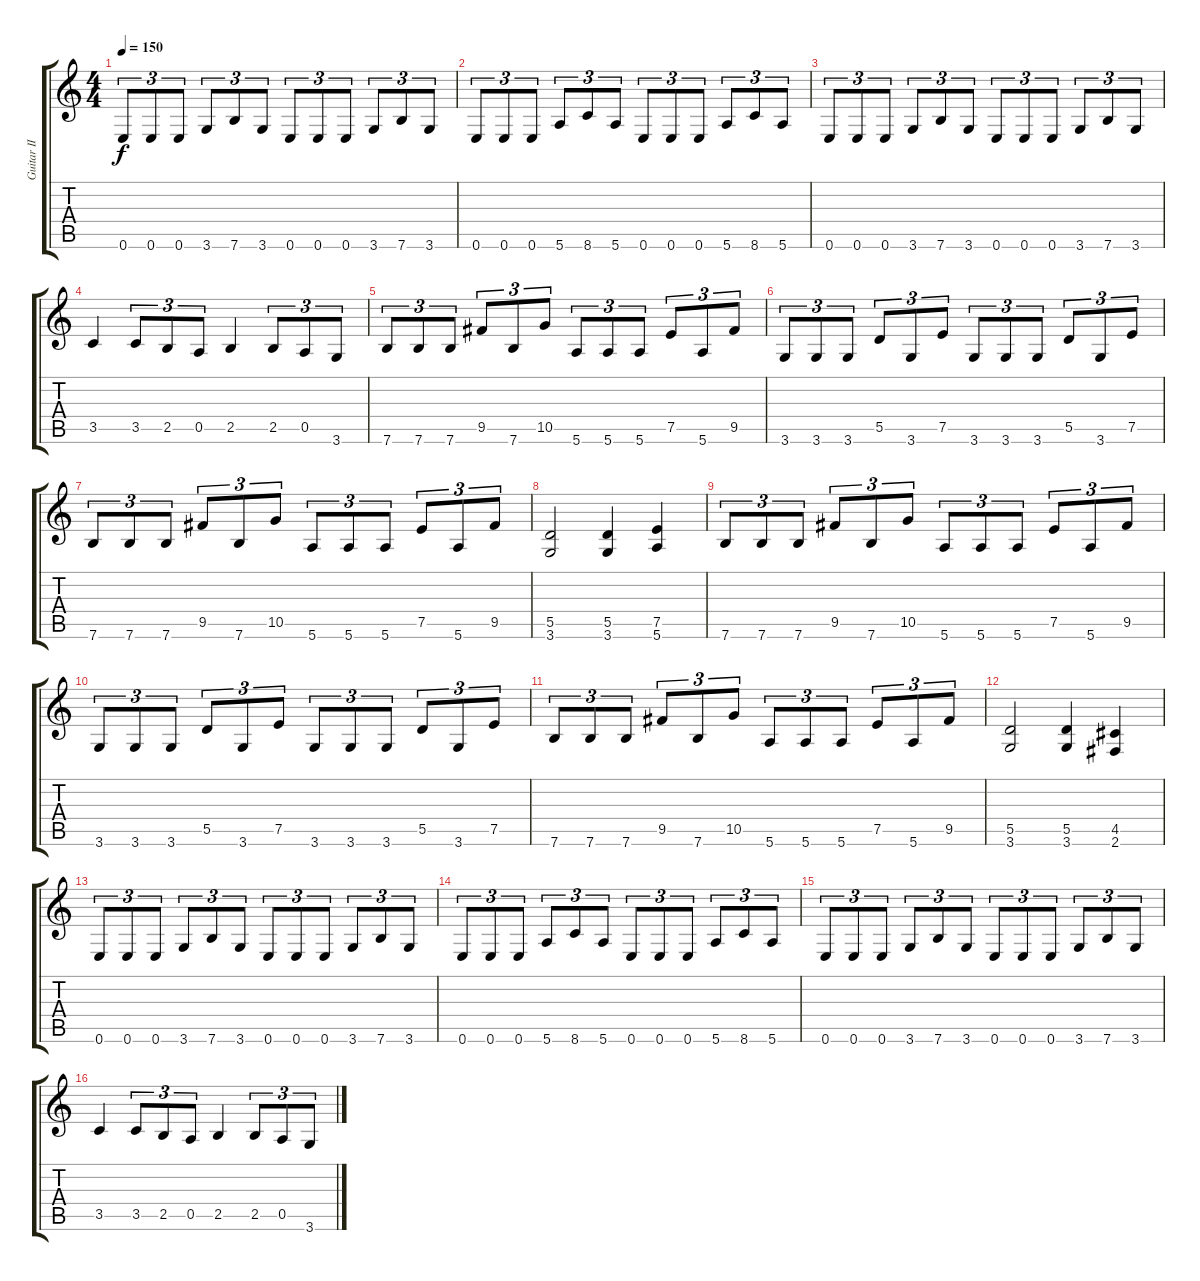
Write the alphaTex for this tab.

\track ("Guitar II" "Guitar II") {instrument overdrivenguitar}
\staff {score tabs}
\tuning (E4 B3 G3 D3 A2 E2) {hide}
\ts (4 4)
\tempo 150
\clef g2
\ks c
0.6.8{tu (3 2) dy f} 0.6.8{tu (3 2)} 0.6.8{tu (3 2)} 3.6.8{tu (3 2)} 7.6.8{tu (3 2)} 3.6.8{tu (3 2)} 0.6.8{tu (3 2)} 0.6.8{tu (3 2)} 0.6.8{tu (3 2)} 3.6.8{tu (3 2)} 7.6.8{tu (3 2)} 3.6.8{tu (3 2)} |
0.6.8{tu (3 2)} 0.6.8{tu (3 2)} 0.6.8{tu (3 2)} 5.6.8{tu (3 2)} 8.6.8{tu (3 2)} 5.6.8{tu (3 2)} 0.6.8{tu (3 2)} 0.6.8{tu (3 2)} 0.6.8{tu (3 2)} 5.6.8{tu (3 2)} 8.6.8{tu (3 2)} 5.6.8{tu (3 2)} |
0.6.8{tu (3 2)} 0.6.8{tu (3 2)} 0.6.8{tu (3 2)} 3.6.8{tu (3 2)} 7.6.8{tu (3 2)} 3.6.8{tu (3 2)} 0.6.8{tu (3 2)} 0.6.8{tu (3 2)} 0.6.8{tu (3 2)} 3.6.8{tu (3 2)} 7.6.8{tu (3 2)} 3.6.8{tu (3 2)} |
3.5.4 3.5.8{tu (3 2)} 2.5.8{tu (3 2)} 0.5.8{tu (3 2)} 2.5.4 2.5.8{tu (3 2)} 0.5.8{tu (3 2)} 3.6.8{tu (3 2)} |
7.6.8{tu (3 2)} 7.6.8{tu (3 2)} 7.6.8{tu (3 2)} 9.5.8{tu (3 2)} 7.6.8{tu (3 2)} 10.5.8{tu (3 2)} 5.6.8{tu (3 2)} 5.6.8{tu (3 2)} 5.6.8{tu (3 2)} 7.5.8{tu (3 2)} 5.6.8{tu (3 2)} 9.5.8{tu (3 2)} |
3.6.8{tu (3 2)} 3.6.8{tu (3 2)} 3.6.8{tu (3 2)} 5.5.8{tu (3 2)} 3.6.8{tu (3 2)} 7.5.8{tu (3 2)} 3.6.8{tu (3 2)} 3.6.8{tu (3 2)} 3.6.8{tu (3 2)} 5.5.8{tu (3 2)} 3.6.8{tu (3 2)} 7.5.8{tu (3 2)} |
7.6.8{tu (3 2)} 7.6.8{tu (3 2)} 7.6.8{tu (3 2)} 9.5.8{tu (3 2)} 7.6.8{tu (3 2)} 10.5.8{tu (3 2)} 5.6.8{tu (3 2)} 5.6.8{tu (3 2)} 5.6.8{tu (3 2)} 7.5.8{tu (3 2)} 5.6.8{tu (3 2)} 9.5.8{tu (3 2)} |
(5.5 3.6).2 (5.5 3.6).4 (7.5 5.6).4 |
7.6.8{tu (3 2)} 7.6.8{tu (3 2)} 7.6.8{tu (3 2)} 9.5.8{tu (3 2)} 7.6.8{tu (3 2)} 10.5.8{tu (3 2)} 5.6.8{tu (3 2)} 5.6.8{tu (3 2)} 5.6.8{tu (3 2)} 7.5.8{tu (3 2)} 5.6.8{tu (3 2)} 9.5.8{tu (3 2)} |
3.6.8{tu (3 2)} 3.6.8{tu (3 2)} 3.6.8{tu (3 2)} 5.5.8{tu (3 2)} 3.6.8{tu (3 2)} 7.5.8{tu (3 2)} 3.6.8{tu (3 2)} 3.6.8{tu (3 2)} 3.6.8{tu (3 2)} 5.5.8{tu (3 2)} 3.6.8{tu (3 2)} 7.5.8{tu (3 2)} |
7.6.8{tu (3 2)} 7.6.8{tu (3 2)} 7.6.8{tu (3 2)} 9.5.8{tu (3 2)} 7.6.8{tu (3 2)} 10.5.8{tu (3 2)} 5.6.8{tu (3 2)} 5.6.8{tu (3 2)} 5.6.8{tu (3 2)} 7.5.8{tu (3 2)} 5.6.8{tu (3 2)} 9.5.8{tu (3 2)} |
(5.5 3.6).2 (5.5 3.6).4 (4.5 2.6).4 |
0.6.8{tu (3 2)} 0.6.8{tu (3 2)} 0.6.8{tu (3 2)} 3.6.8{tu (3 2)} 7.6.8{tu (3 2)} 3.6.8{tu (3 2)} 0.6.8{tu (3 2)} 0.6.8{tu (3 2)} 0.6.8{tu (3 2)} 3.6.8{tu (3 2)} 7.6.8{tu (3 2)} 3.6.8{tu (3 2)} |
0.6.8{tu (3 2)} 0.6.8{tu (3 2)} 0.6.8{tu (3 2)} 5.6.8{tu (3 2)} 8.6.8{tu (3 2)} 5.6.8{tu (3 2)} 0.6.8{tu (3 2)} 0.6.8{tu (3 2)} 0.6.8{tu (3 2)} 5.6.8{tu (3 2)} 8.6.8{tu (3 2)} 5.6.8{tu (3 2)} |
0.6.8{tu (3 2)} 0.6.8{tu (3 2)} 0.6.8{tu (3 2)} 3.6.8{tu (3 2)} 7.6.8{tu (3 2)} 3.6.8{tu (3 2)} 0.6.8{tu (3 2)} 0.6.8{tu (3 2)} 0.6.8{tu (3 2)} 3.6.8{tu (3 2)} 7.6.8{tu (3 2)} 3.6.8{tu (3 2)} |
3.5.4 3.5.8{tu (3 2)} 2.5.8{tu (3 2)} 0.5.8{tu (3 2)} 2.5.4 2.5.8{tu (3 2)} 0.5.8{tu (3 2)} 3.6.8{tu (3 2)}
